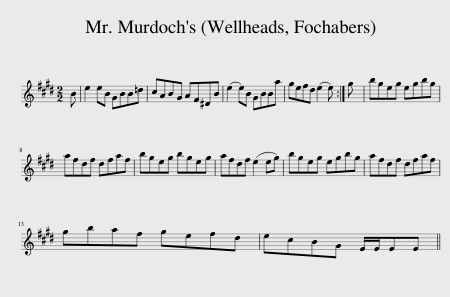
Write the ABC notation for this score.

X:1
L:1/8
M:2/2
I:linebreak $
K:E
V:1 treble
V:1
 B | e2 eB GBB=d | cABG AF^DB | (e2 e)B GBBa | gefd (e2 e) :| %5
 g | bgeg egbg |$ afdf dfaf | bgeg bgeg | afdf (e2 eg) | %10
 bgeg egbg | afdf dfaf |$ gbaf gefd | ecBG E/E/EE || %14
